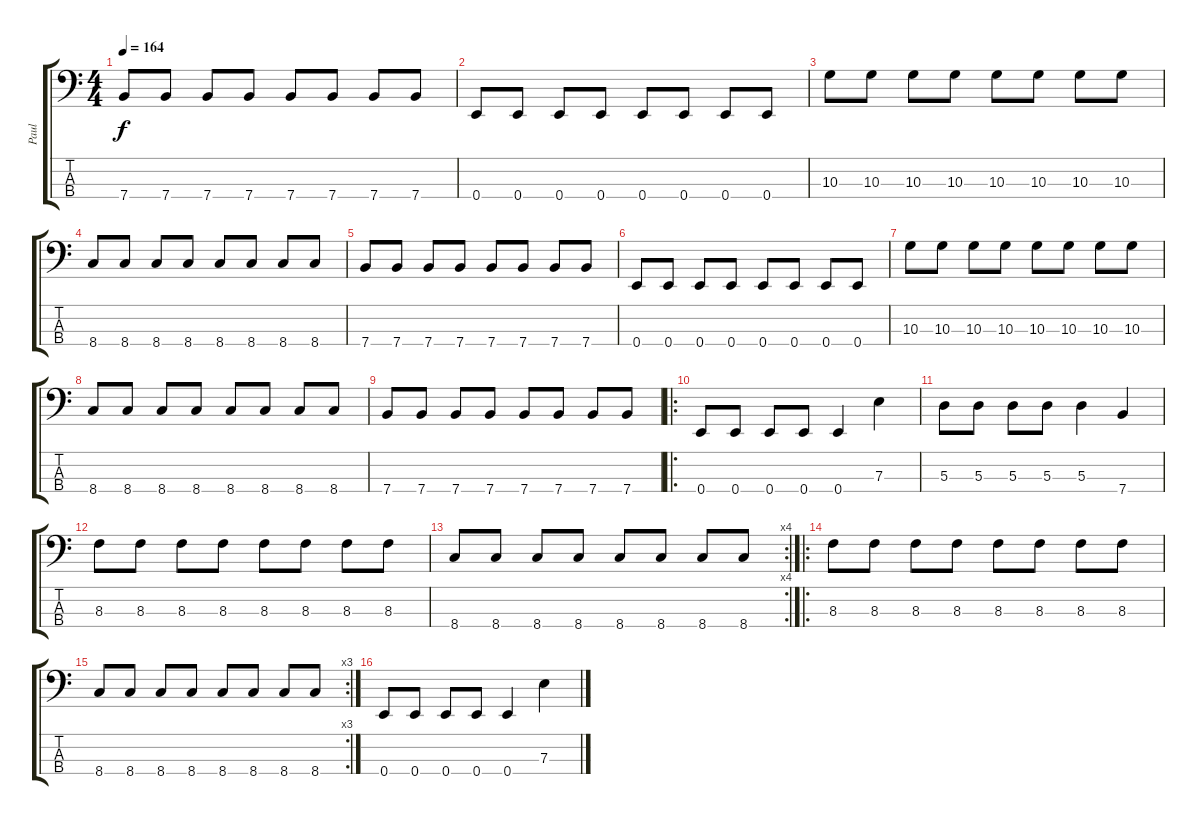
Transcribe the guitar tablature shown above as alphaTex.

\track ("Paul" "Paul") {instrument electricbasspick}
\staff {score tabs}
\tuning (G2 D2 A1 E1) {hide}
\ts (4 4)
\tempo 164
\clef f4
\ks c
7.4.8{dy f} 7.4.8 7.4.8 7.4.8 7.4.8 7.4.8 7.4.8 7.4.8 |
0.4.8 0.4.8 0.4.8 0.4.8 0.4.8 0.4.8 0.4.8 0.4.8 |
10.3.8 10.3.8 10.3.8 10.3.8 10.3.8 10.3.8 10.3.8 10.3.8 |
8.4.8 8.4.8 8.4.8 8.4.8 8.4.8 8.4.8 8.4.8 8.4.8 |
7.4.8 7.4.8 7.4.8 7.4.8 7.4.8 7.4.8 7.4.8 7.4.8 |
0.4.8 0.4.8 0.4.8 0.4.8 0.4.8 0.4.8 0.4.8 0.4.8 |
10.3.8 10.3.8 10.3.8 10.3.8 10.3.8 10.3.8 10.3.8 10.3.8 |
8.4.8 8.4.8 8.4.8 8.4.8 8.4.8 8.4.8 8.4.8 8.4.8 |
7.4.8 7.4.8 7.4.8 7.4.8 7.4.8 7.4.8 7.4.8 7.4.8 |
\ro
0.4.8 0.4.8 0.4.8 0.4.8 0.4.4 7.3.4 |
5.3.8 5.3.8 5.3.8 5.3.8 5.3.4 7.4.4 |
8.3.8 8.3.8 8.3.8 8.3.8 8.3.8 8.3.8 8.3.8 8.3.8 |
\rc 4
8.4.8 8.4.8 8.4.8 8.4.8 8.4.8 8.4.8 8.4.8 8.4.8 |
\ro
8.3.8 8.3.8 8.3.8 8.3.8 8.3.8 8.3.8 8.3.8 8.3.8 |
\rc 3
8.4.8 8.4.8 8.4.8 8.4.8 8.4.8 8.4.8 8.4.8 8.4.8 |
0.4.8 0.4.8 0.4.8 0.4.8 0.4.4 7.3.4
